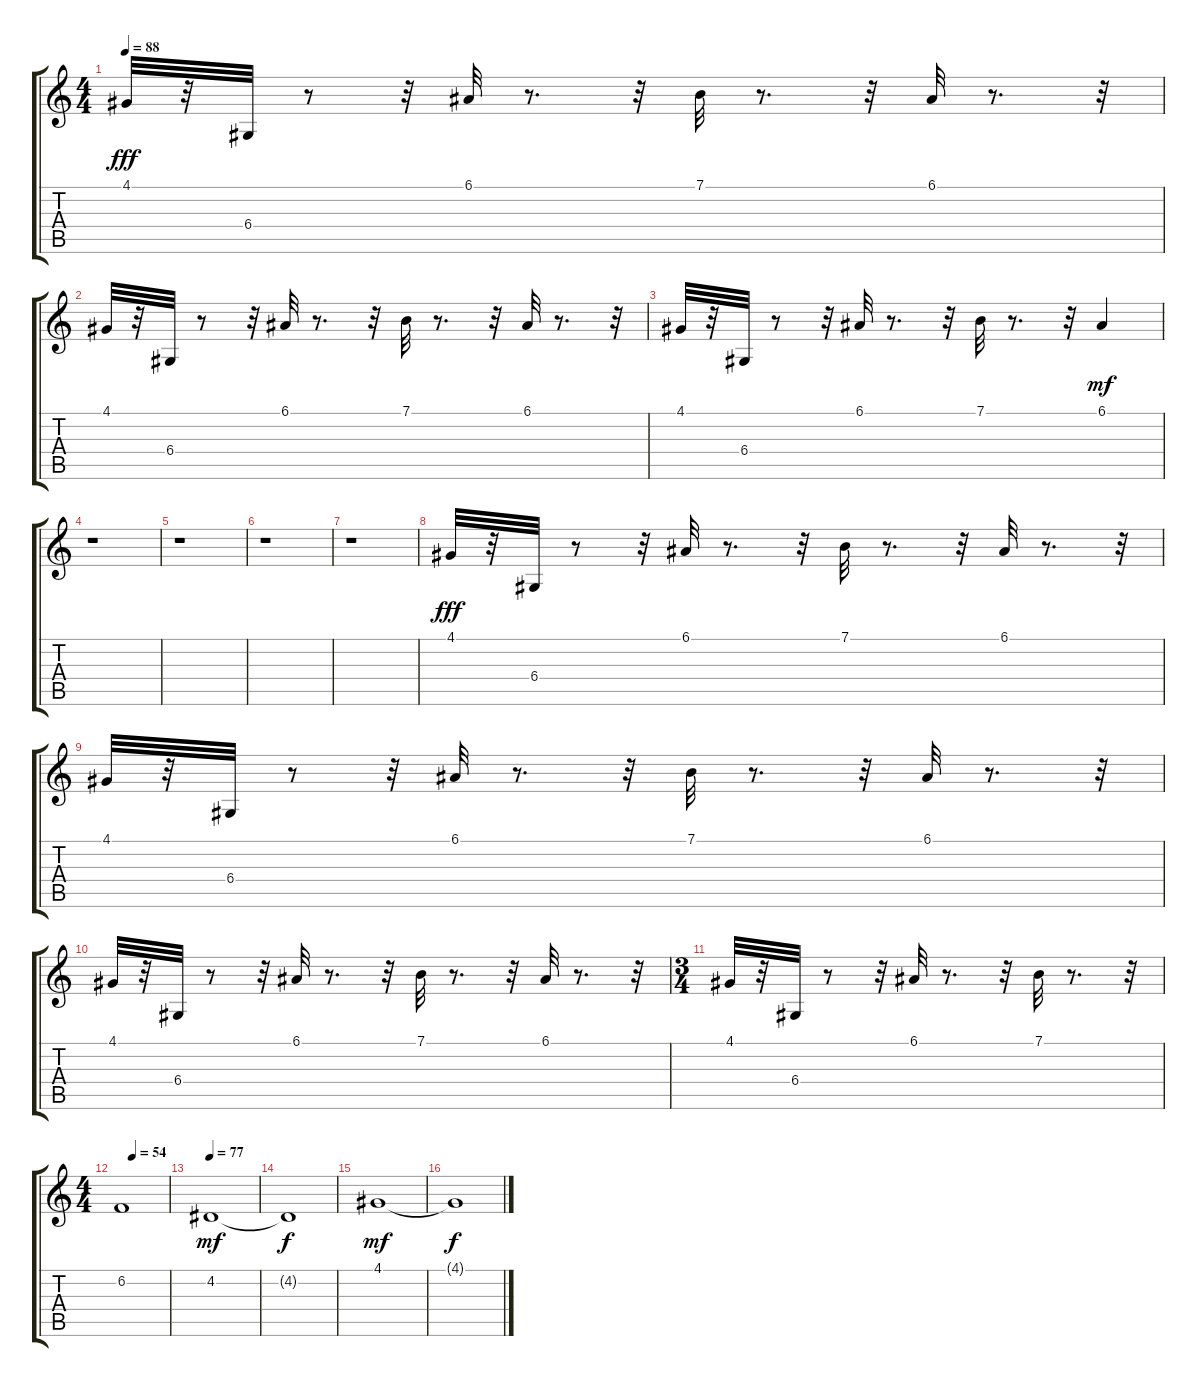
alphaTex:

\track "" {instrument stringensemble1}
\staff {score tabs}
\tuning (E4 B3 G3 D3 A2 E2) {hide}
\ts (4 4)
\tempo 88
\clef g2
\ks c
4.1.32{dy fff} r.32 6.4.32 r.8 r.32 6.1.32 r.8{d} r.32 7.1.32 r.8{d} r.32 6.1.32 r.8{d} r.32 |
4.1.32 r.32 6.4.32 r.8 r.32 6.1.32 r.8{d} r.32 7.1.32 r.8{d} r.32 6.1.32 r.8{d} r.32 |
4.1.32 r.32 6.4.32 r.8 r.32 6.1.32 r.8{d} r.32 7.1.32 r.8{d} r.32 6.1.4{dy mf} |
r.1 |
r.1 |
r.1 |
r.1 |
4.1.32{dy fff} r.32 6.4.32 r.8 r.32 6.1.32 r.8{d} r.32 7.1.32 r.8{d} r.32 6.1.32 r.8{d} r.32 |
4.1.32 r.32 6.4.32 r.8 r.32 6.1.32 r.8{d} r.32 7.1.32 r.8{d} r.32 6.1.32 r.8{d} r.32 |
4.1.32 r.32 6.4.32 r.8 r.32 6.1.32 r.8{d} r.32 7.1.32 r.8{d} r.32 6.1.32 r.8{d} r.32 |
\ts (3 4)
4.1.32 r.32 6.4.32 r.8 r.32 6.1.32 r.8{d} r.32 7.1.32 r.8{d} r.32 |
\ts (4 4)
\tempo (54 0.25)
6.2.1 |
\tempo 77
4.2.1{dy mf} |
4.2{t}.1{dy f} |
4.1.1{dy mf} |
4.1{t}.1{dy f}
